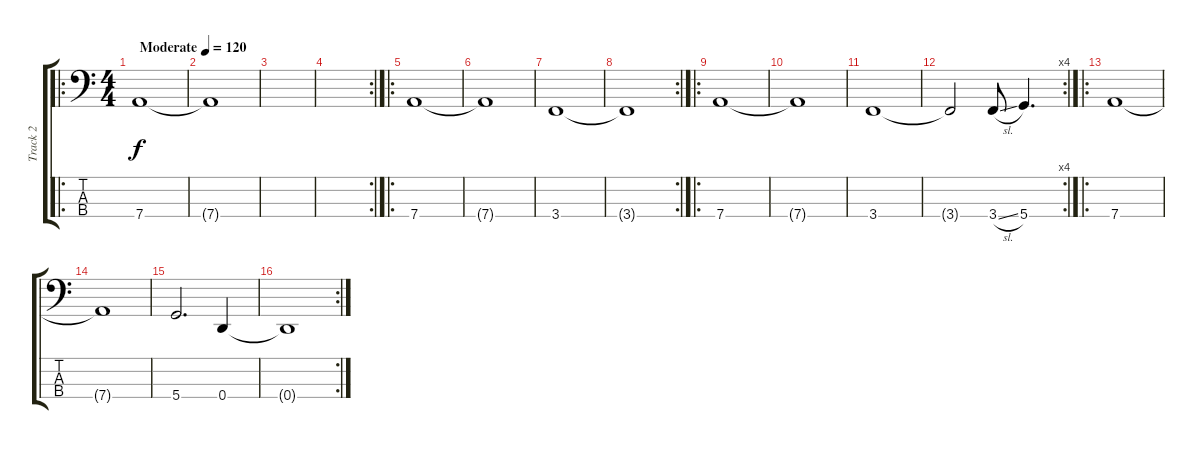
\track ("Track 2" "Track 2") {instrument electricbassfinger}
\staff {score tabs}
\tuning (G2 D2 A1 D1) {hide}
\ro
\ts (4 4)
\tempo (120 "Moderate")
\clef f4
\ks c
7.4.1{dy f instrument electricbassfinger} |
7.4{t}.1 |
|
\rc 2
|
\ro
7.4.1 |
7.4{t}.1 |
3.4.1 |
\rc 2
3.4{t}.1 |
\ro
7.4.1 |
7.4{t}.1 |
3.4.1 |
\rc 4
3.4{t}.2 3.4{sl}.8 5.4.4{d} |
\ro
7.4.1 |
7.4{t}.1 |
5.4.2{d} 0.4.4 |
\rc 2
0.4{t}.1
